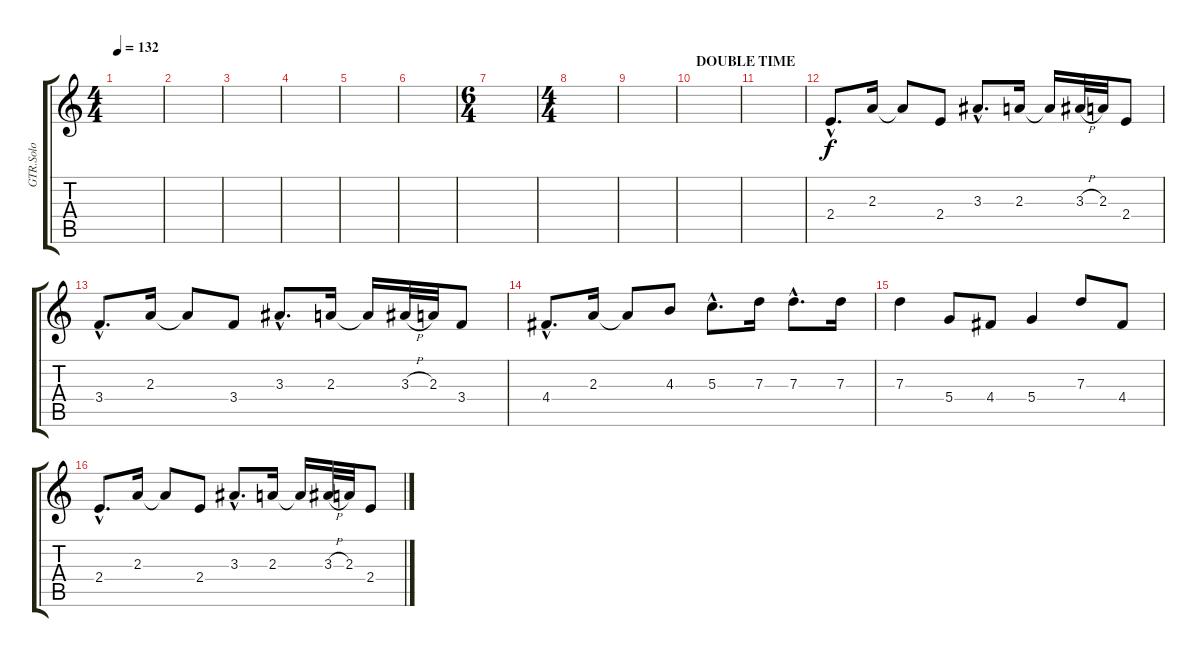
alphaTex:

\track ("GTR.Solo" "GTR.Solo") {instrument distortionguitar}
\staff {score tabs}
\tuning (E4 B3 G3 D3 A2 E2) {hide}
\ts (4 4)
\tempo 132
\clef g2
\ks c
|
|
|
|
|
|
\ts (6 4)
|
\ts (4 4)
|
|
\section ("" "DOUBLE TIME")
|
|
2.4{hac}.8{d dy f} 2.3.16 2.3{t}.8 2.4.8 3.3{hac}.8{d} 2.3.16 2.3{t}.16 3.3{h}.32 2.3.32 2.4.8 |
3.4{hac}.8{d} 2.3.16 2.3{t}.8 3.4.8 3.3{hac}.8{d} 2.3.16 2.3{t}.16 3.3{h}.32 2.3.32 3.4.8 |
4.4{hac}.8{d} 2.3.16 2.3{t}.8 4.3.8 5.3{hac}.8{d} 7.3.16 7.3{hac}.8{d} 7.3.16 |
7.3.4 5.4.8 4.4.8 5.4.4 7.3.8 4.4.8 |
2.4{hac}.8{d} 2.3.16 2.3{t}.8 2.4.8 3.3{hac}.8{d} 2.3.16 2.3{t}.16 3.3{h}.32 2.3.32 2.4.8
